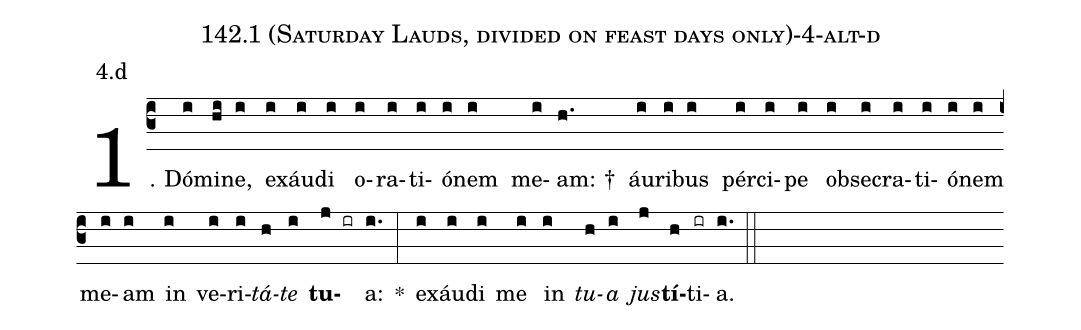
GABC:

name: 142.1 (Saturday Lauds, divided on feast days only)-4-alt-d;
annotation: 4.d;
%%
(c3)1. Dó(i)mi(hi)ne,(i) ex(i)áu(i)di(i) o(i)ra(i)ti(i)ó(i)nem(i) me(i)am: †(h.) áu(i)ri(i)bus(i) pér(i)ci(i)pe(i) ob(i)se(i)cra(i)ti(i)ó(i)nem(i) me(i)am(i) in(i) ve(i)ri(i)<i>tá</i>(h)<i>te</i>(i) <b>tu</b>(j ir)a:(i.) *(:) ex(i)áu(i)di(i) me(i) in(i) <i>tu</i>(h)<i>a</i>(i) <i>jus</i>(j)<b>tí</b>(h)ti(ir)a.(i.) (::)
